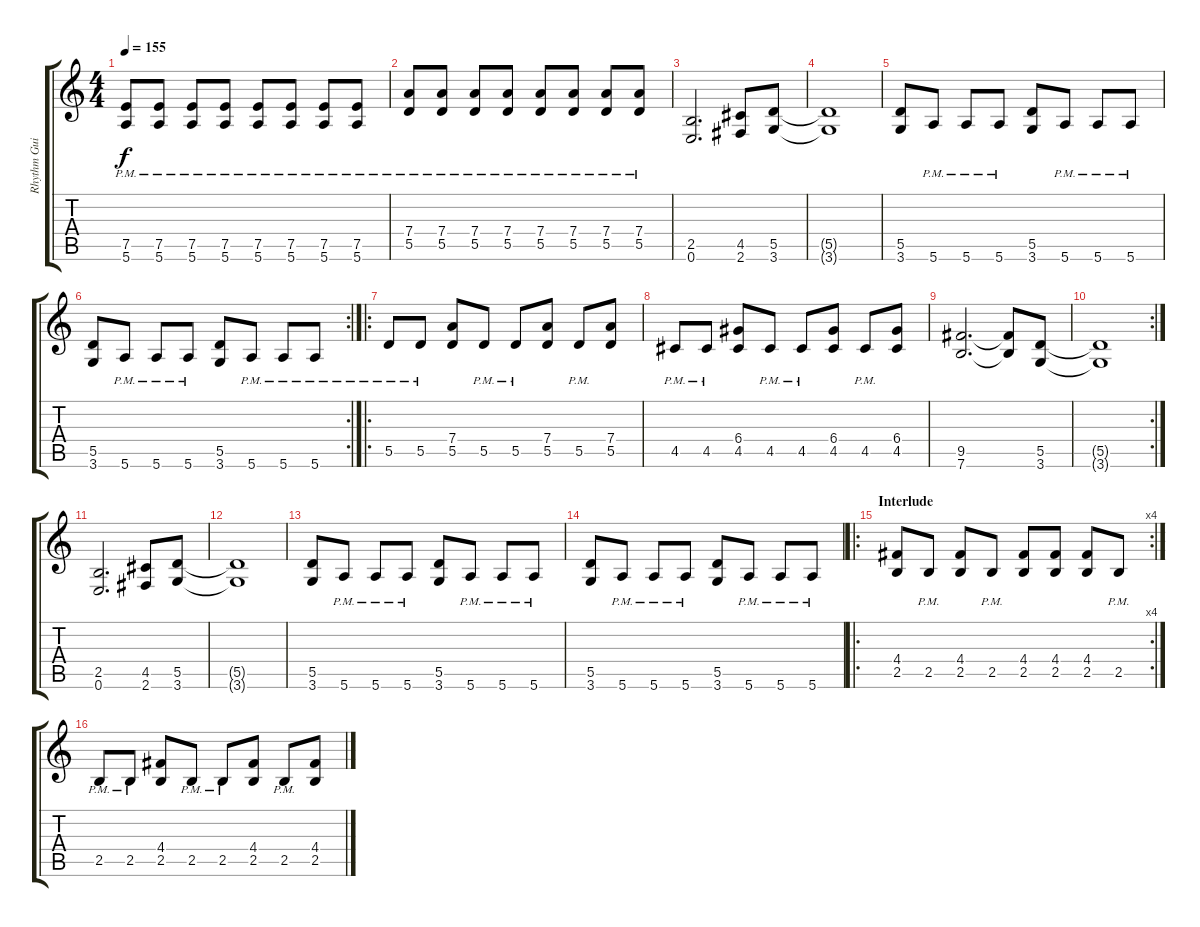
\track ("Rhythm Guitar" "Rhythm Gui") {instrument overdrivenguitar}
\staff {score tabs}
\tuning (E4 B3 G3 D3 A2 E2) {hide}
\ts (4 4)
\tempo 155
\clef g2
\ks c
(7.5{pm} 5.6{pm}).8{dy f} (7.5{pm} 5.6{pm}).8 (7.5{pm} 5.6{pm}).8 (7.5{pm} 5.6{pm}).8 (7.5{pm} 5.6{pm}).8 (7.5{pm} 5.6{pm}).8 (7.5{pm} 5.6{pm}).8 (7.5{pm} 5.6{pm}).8 |
(7.4{pm} 5.5{pm}).8 (7.4{pm} 5.5{pm}).8 (7.4{pm} 5.5{pm}).8 (7.4{pm} 5.5{pm}).8 (7.4{pm} 5.5{pm}).8 (7.4{pm} 5.5{pm}).8 (7.4{pm} 5.5{pm}).8 (7.4{pm} 5.5{pm}).8 |
(2.5 0.6).2{d} (4.5 2.6).8 (5.5 3.6).8 |
(5.5{t} 3.6{t}).1 |
(5.5 3.6).8 5.6{pm}.8 5.6{pm}.8 5.6{pm}.8 (5.5 3.6).8 5.6{pm}.8 5.6{pm}.8 5.6{pm}.8 |
\rc 2
(5.5 3.6).8 5.6{pm}.8 5.6{pm}.8 5.6{pm}.8 (5.5 3.6).8 5.6{pm}.8 5.6{pm}.8 5.6{pm}.8 |
\ro
5.5{pm}.8 5.5{pm}.8 (7.4 5.5).8 5.5{pm}.8 5.5{pm}.8 (7.4 5.5).8 5.5{pm}.8 (7.4 5.5).8 |
4.5{pm}.8 4.5{pm}.8 (6.4 4.5).8 4.5{pm}.8 4.5{pm}.8 (6.4 4.5).8 4.5{pm}.8 (6.4 4.5).8 |
(9.5 7.6).2{d} (9.5{t} 7.6{t}).8 (5.5 3.6).8 |
\rc 2
(5.5{t} 3.6{t}).1 |
(2.5 0.6).2{d} (4.5 2.6).8 (5.5 3.6).8 |
(5.5{t} 3.6{t}).1 |
(5.5 3.6).8 5.6{pm}.8 5.6{pm}.8 5.6{pm}.8 (5.5 3.6).8 5.6{pm}.8 5.6{pm}.8 5.6{pm}.8 |
(5.5 3.6).8 5.6{pm}.8 5.6{pm}.8 5.6{pm}.8 (5.5 3.6).8 5.6{pm}.8 5.6{pm}.8 5.6{pm}.8 |
\ro
\rc 4
\section ("" "Interlude")
(4.4 2.5).8 2.5{pm}.8 (4.4 2.5).8 2.5{pm}.8 (4.4 2.5).8 (4.4 2.5).8 (4.4 2.5).8 2.5{pm}.8 |
2.5{pm}.8 2.5{pm}.8 (4.4 2.5).8 2.5{pm}.8 2.5{pm}.8 (4.4 2.5).8 2.5{pm}.8 (4.4 2.5).8
